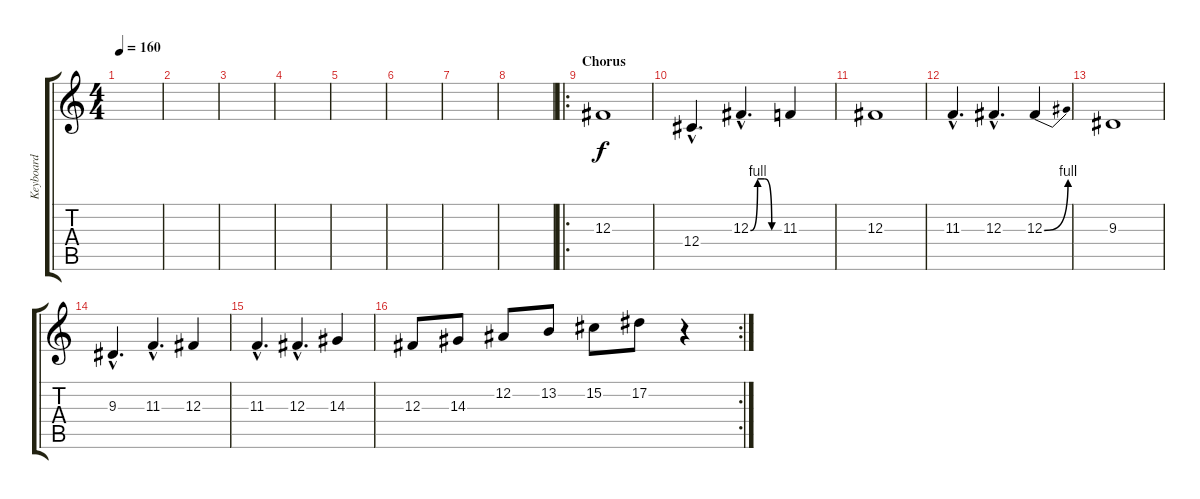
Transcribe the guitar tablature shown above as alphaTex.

\track ("Keyboard" "Keyboard") {instrument stringensemble1}
\staff {score tabs}
\tuning (Eb4 Bb3 Gb3 Db3 Ab2 Eb2) {hide}
\ts (4 4)
\tempo 160
\clef g2
\ks c
|
|
|
|
|
|
|
|
\ro
\section ("" "Chorus")
12.3.1{instrument stringensemble1} |
12.4{hac}.4{d} 12.3{be (custom 0 0 15 4 30 4 45 0 60 0) hac}.4{d} 11.3.4 |
12.3.1 |
11.3{hac}.4{d} 12.3{hac}.4{d} 12.3{be (bend 0 0 60 4)}.4 |
9.3.1 |
9.3{hac}.4{d} 11.3{hac}.4{d} 12.3.4 |
11.3{hac}.4{d} 12.3{hac}.4{d} 14.3.4 |
\rc 2
12.3.8 14.3.8 12.2.8 13.2.8 15.2.8 17.2.8 r.4
